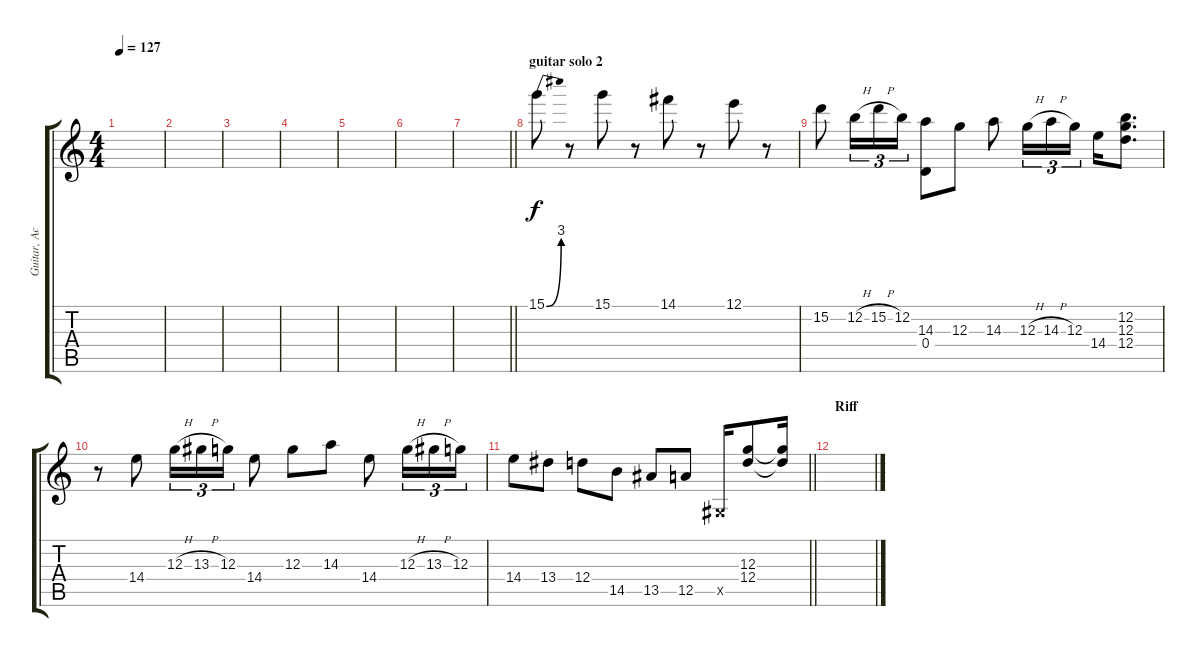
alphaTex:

\track ("Guitar, Acoustic" "Guitar, Ac") {instrument acousticguitarsteel}
\staff {score tabs}
\tuning (E4 B3 G3 D3 A2 E2) {hide}
\ts (4 4)
\tempo 127
\clef g2
\ks c
|
|
|
|
|
|
\barLineRight lightlight
|
\section ("" "guitar solo 2")
15.1{be (bend 0 0 60 12)}.8 r.8 15.1.8 r.8 14.1.8 r.8 12.1.8 r.8 |
15.2.8 12.2{h}.16{tu (3 2)} 15.2{h}.16{tu (3 2)} 12.2.16{tu (3 2)} (14.3 0.4).8 12.3.8 14.3.8 12.3{h}.16{tu (3 2)} 14.3{h}.16{tu (3 2)} 12.3.16{tu (3 2)} 14.4.16 (12.2 12.3 12.4).8{d} |
r.8 14.4.8{txt " "} 12.3{h}.16{tu (3 2)} 13.3{h}.16{tu (3 2)} 12.3.16{tu (3 2)} 14.4.8 12.3.8 14.3.8 14.4.8 12.3{h}.16{tu (3 2)} 13.3{h}.16{tu (3 2)} 12.3.16{tu (3 2)} |
\barLineRight lightlight
14.4.8 13.4.8 12.4.8 14.5.8 13.5.8 12.5.8 -1.5{x}.16 (12.3 12.4).8 (12.3{t} 12.4{t}).16 |
\section ("" "Riff")
